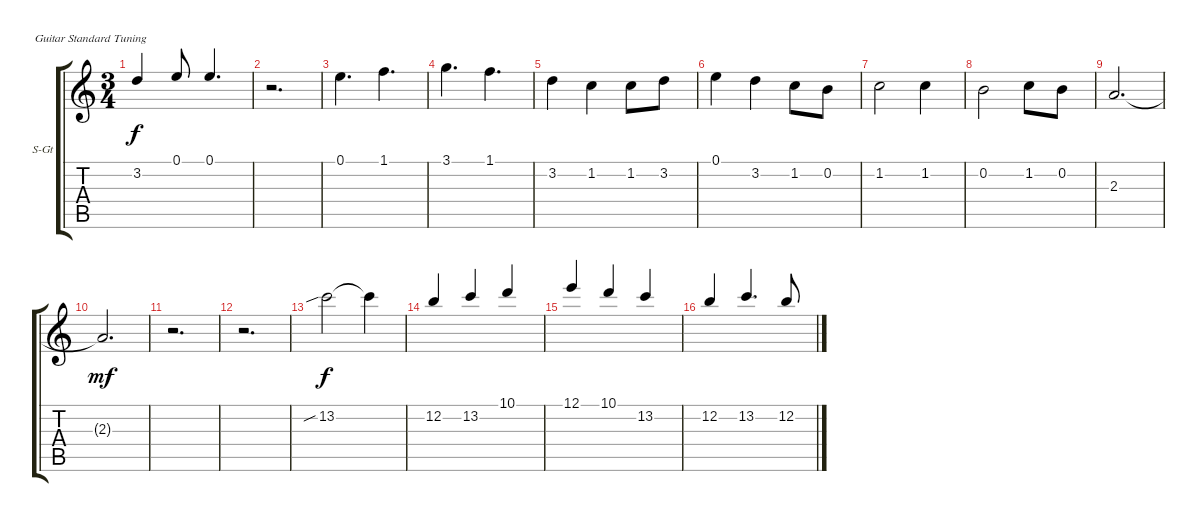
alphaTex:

\bracketExtendMode groupsimilarinstruments
\firstSystemTrackNameOrientation horizontal
\otherSystemsTrackNameOrientation horizontal
\track ("Guitar II" "S-Gt") {instrument acousticguitarsteel}
\staff {score tabs}
\tuning (E4 B3 G3 D3 A2 E2)
\ts (3 4)
\tempo (111 hide)
\clef g2
\ks c
3.2.4{dy f beam invert} 0.1.8{beam invert} 0.1.4{d beam invert} |
r.2{d} |
0.1.4{d} 1.1.4{d} |
3.1.4{d} 1.1.4{d} |
3.2.4 1.2.4 1.2.8 3.2.8 |
0.1.4 3.2.4 1.2.8 0.2.8 |
1.2.2 1.2.4 |
0.2.2 1.2.8 0.2.8 |
2.3.2{d} |
2.3{t}.2{d dy mf} |
r.2{d} |
r.2{d} |
13.2{sib}.2{dy f} 13.2{t}.4 |
12.2.4{beam invert} 13.2.4{beam invert} 10.1.4{beam invert} |
12.1.4{beam invert} 10.1.4{beam invert} 13.2.4{beam invert} |
12.2.4{beam invert} 13.2.4{d beam invert} 12.2.8{beam invert}
